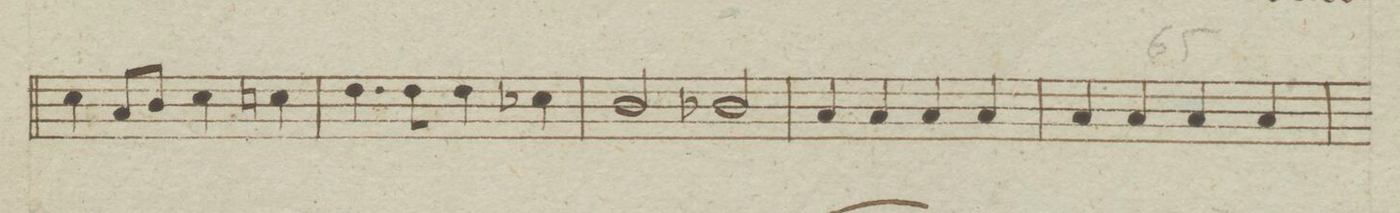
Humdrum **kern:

**kern	**dynam
*I"Vilone	*
*clefF4	*
*k[b-e-a-]	*
*M4/4	*
4E-yy\	.
8C/Lyy	.
8D\Jyy	.
4E-yy\	.
4Enyy\	.
=62	=62
4.Fyy\	.
8Fyy\	.
4Fyy\	.
4E-Xyy\	.
=63	=63
2Dyy\	.
2D-Xyy\	.
=64	=64
4Cyy/	.
4Cyy/	.
4Cyy/	.
4Cyy/	.
=65	=65
4Cyy/	.
4Cyy/	.
4Cyy/	.
4Cyy/	.
=66	=66
*-	*-
